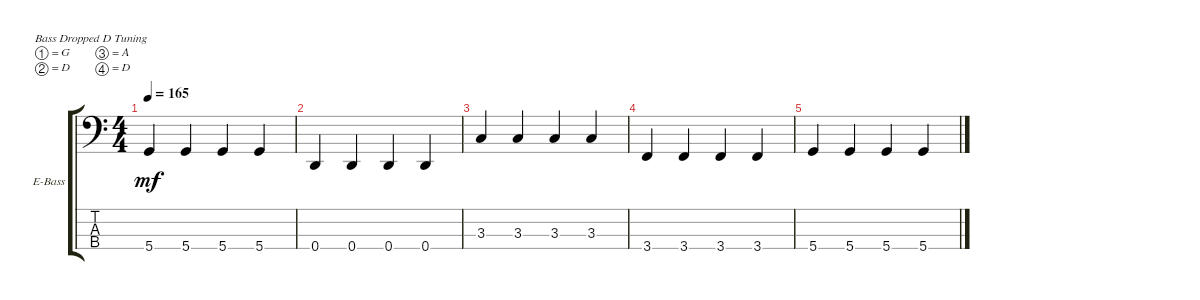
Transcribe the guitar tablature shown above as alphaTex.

\defaultSystemsLayout 4
\bracketExtendMode groupsimilarinstruments
\firstSystemTrackNameOrientation horizontal
\otherSystemsTrackNameOrientation horizontal
\track ("Electric Bass" "E-Bass") {instrument electricbassfinger}
\staff {score tabs}
\tuning (G2 D2 A1 D1)
\ts (4 4)
\tempo 165
\clef f4
\ks c
5.4.4{dy mf} 5.4.4 5.4.4 5.4.4 |
0.4.4 0.4.4 0.4.4 0.4.4 |
3.3.4 3.3.4 3.3.4 3.3.4 |
3.4.4 3.4.4 3.4.4 3.4.4 |
5.4.4 5.4.4 5.4.4 5.4.4
